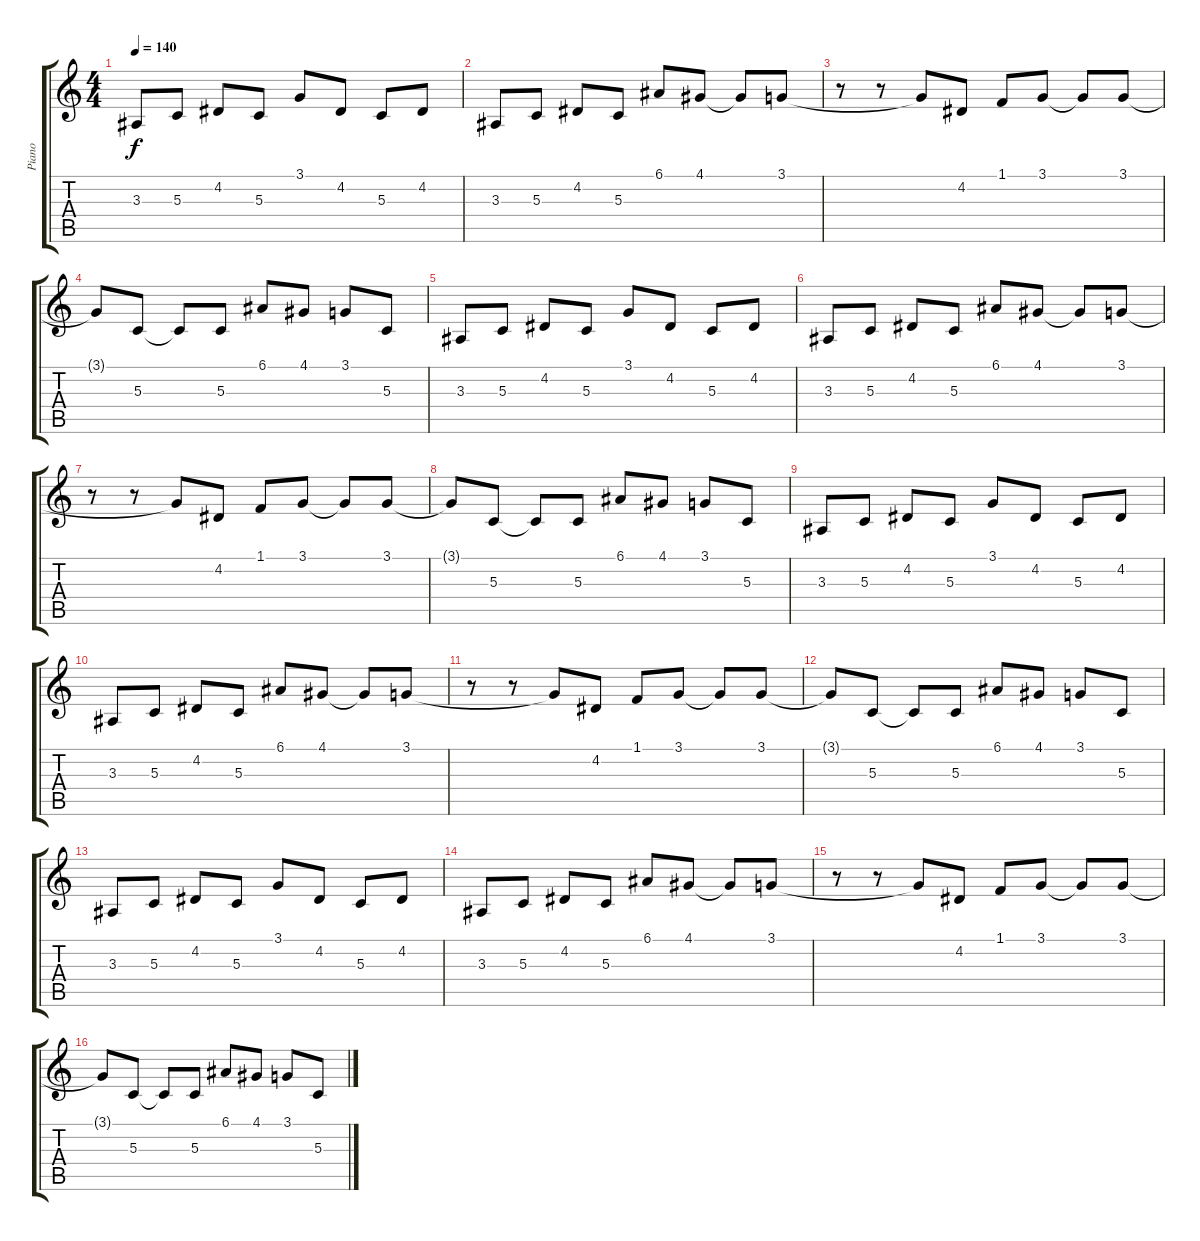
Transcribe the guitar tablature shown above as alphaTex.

\track ("Piano" "Piano") {instrument electricgrandpiano}
\staff {score tabs}
\tuning (E4 B3 G3 D3 A2 E2) {hide}
\ts (4 4)
\tempo 140
\clef g2
\ks c
3.3.8{dy f instrument electricgrandpiano} 5.3.8 4.2.8 5.3.8 3.1.8 4.2.8 5.3.8 4.2.8 |
3.3.8 5.3.8 4.2.8 5.3.8 6.1.8 4.1.8 4.1{t}.8 3.1.8 |
r.8 r.8 3.1{t}.8 4.2.8 1.1.8 3.1.8 3.1{t}.8 3.1.8 |
3.1{t}.8 5.3.8 5.3{t}.8 5.3.8 6.1.8 4.1.8 3.1.8 5.3.8 |
3.3.8 5.3.8 4.2.8 5.3.8 3.1.8 4.2.8 5.3.8 4.2.8 |
3.3.8 5.3.8 4.2.8 5.3.8 6.1.8 4.1.8 4.1{t}.8 3.1.8 |
r.8 r.8 3.1{t}.8 4.2.8 1.1.8 3.1.8 3.1{t}.8 3.1.8 |
3.1{t}.8 5.3.8 5.3{t}.8 5.3.8 6.1.8 4.1.8 3.1.8 5.3.8 |
3.3.8 5.3.8 4.2.8 5.3.8 3.1.8 4.2.8 5.3.8 4.2.8 |
3.3.8 5.3.8 4.2.8 5.3.8 6.1.8 4.1.8 4.1{t}.8 3.1.8 |
r.8 r.8 3.1{t}.8 4.2.8 1.1.8 3.1.8 3.1{t}.8 3.1.8 |
3.1{t}.8 5.3.8 5.3{t}.8 5.3.8 6.1.8 4.1.8 3.1.8 5.3.8 |
3.3.8 5.3.8 4.2.8 5.3.8 3.1.8 4.2.8 5.3.8 4.2.8 |
3.3.8 5.3.8 4.2.8 5.3.8 6.1.8 4.1.8 4.1{t}.8 3.1.8 |
r.8 r.8 3.1{t}.8 4.2.8 1.1.8 3.1.8 3.1{t}.8 3.1.8 |
3.1{t}.8 5.3.8 5.3{t}.8 5.3.8 6.1.8 4.1.8 3.1.8 5.3.8
